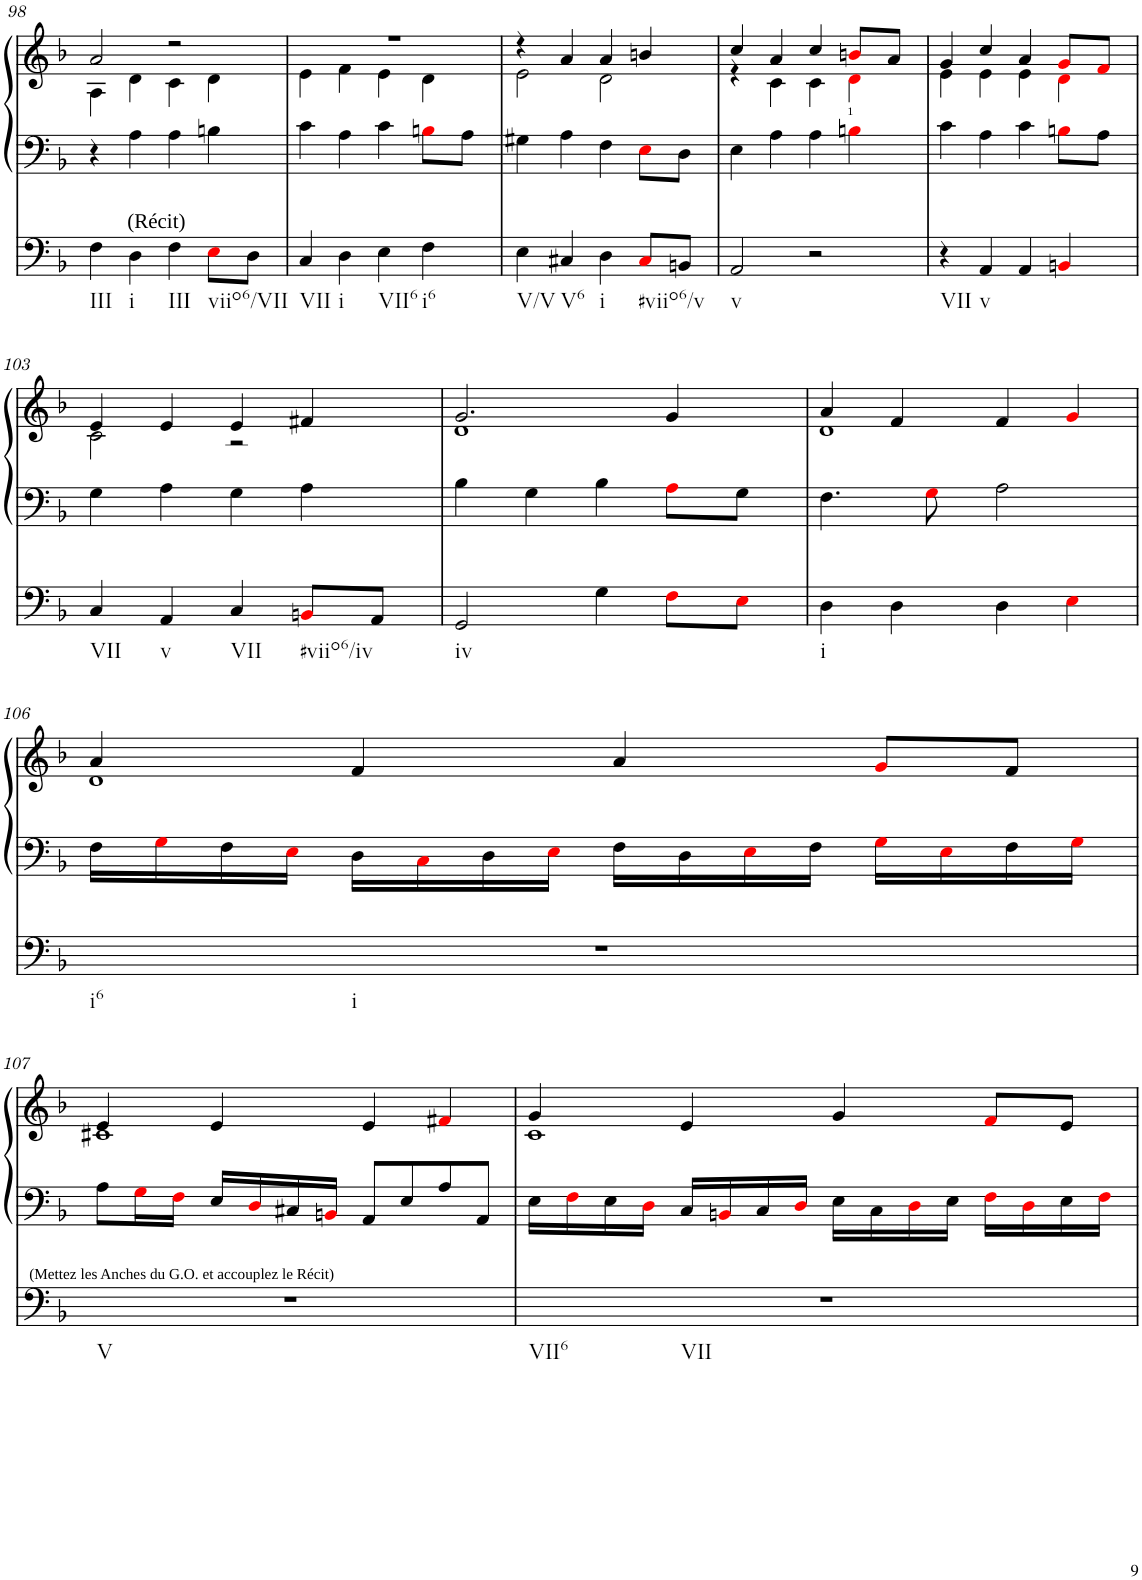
**kern	**kern	**kern
*part2	*part1	*part1
*staff3	*staff2	*staff1
*I"Pedal	*I"linke Hand	*
!!LO:PB:g=z
*clefF4	*clefF4	*clefG2
*k[b-]	*k[b-]	*k[b-]
*M4/4	*M4/4	*M4/4
=98	=98	=98
*	*	*^
!LO:TX:b:t=III	!	!	!
4F\	4r	2a/	4A\
!	!LO:TX:b:t=(Récit)	!	!
!LO:TX:b:t=i	!	!	!
4D\	4A\	.	4d\
!LO:TX:b:t=III	!	!	!
4F\	4A\	2r	4c\
!LO:TX:b:t=viio6/VII	!	!	!
8Ei\L	4Bn\	.	4d\
8D\J	.	.	.
=99	=99	=99	=99
!LO:TX:b:t=VII	!	!	!
4C/	4c\	1r	4e\
!LO:TX:b:t=i	!	!	!
4D\	4A\	.	4f\
!LO:TX:b:t=VII6	!	!	!
4E\	4c\	.	4e\
!LO:TX:b:t=i6	!	!	!
4F\	8Bni\L	.	4d\
.	8A\J	.	.
=100	=100	=100	=100
!LO:TX:b:t=V/V	!	!	!
4E\	4G#X\	4r	2e\
!LO:TX:b:t=V6	!	!	!
4C#X/	4A\	4a/	.
!LO:TX:b:t=i	!	!	!
4D\	4F\	4a/	2d\
!LO:TX:b:t=#viio6/v	!	!	!
8C#i/L	8Ei\L	4bn/	.
8BBn/J	8D\J	.	.
=101	=101	=101	=101
!LO:TX:b:t=v	!	!	!
2AA/	4E\	4cc/	4r
.	4A\	4a/	4c\
2r	4A\	4cc/	4c\
!	!	!LO:TX:b:t=1	!
.	4Bni\	8bni/L	4di\
.	.	8a/J	.
=102	=102	=102	=102
!LO:TX:b:t=VII	!	!	!
4r	4c\	4g/	4e\
!LO:TX:b:t=v	!	!	!
4AA/	4A\	4cc/	4e\
4AA/	4c\	4a/	4e\
4BBni/	8Bni\L	8gi/L	4di\
.	8A\J	8fi/J	.
!!LO:LB:g=z	!!
=103	=103	=103	=103
!LO:TX:b:t=VII	!	!	!
4C/	4G\	4e/	2c\
!LO:TX:b:t=v	!	!	!
4AA/	4A\	4e/	.
!LO:TX:b:t=VII	!	!	!
4C/	4G\	4e/	2r
!LO:TX:b:t=#viio6/iv	!	!	!
8BBni/L	4A\	4f#X/	.
8AA/J	.	.	.
=104	=104	=104	=104
!LO:TX:b:t=iv	!	!	!
2GG/	4B-\	2.g/	1d
.	4G\	.	.
4G\	4B-\	.	.
8Fi\L	8Ai\L	4g/	.
8Ei\J	8G\J	.	.
=105	=105	=105	=105
!LO:TX:b:t=i	!	!	!
4D\	4.F\	4a/	1d
4D\	.	4f/	.
.	8Gi\	.	.
4D\	2A\	4f/	.
4Ei\	.	4gi/	.
!!LO:LB:g=z	!!
=106	=106	=106	=106
!LO:TX:b:t=i6	!	!	!
!LO:TX:b:t=i	!	!	!
1r	16F\LL	4a/	1d
.	16Gi\	.	.
.	16F\	.	.
.	16Ei\JJ	.	.
.	16D\LL	4f/	.
.	16Ci\	.	.
.	16D\	.	.
.	16Ei\JJ	.	.
.	16F\LL	4a/	.
.	16D\	.	.
.	16Ei\	.	.
.	16F\JJ	.	.
.	16Gi\LL	8gi/L	.
.	16Ei\	.	.
.	16F\	8f/J	.
.	16Gi\JJ	.	.
!!LO:LB:g=z	!!
=107	=107	=107	=107
!	!LO:TX:b:t=(Mettez les Anches du G.O. et accouplez le Récit)	!	!
!LO:TX:b:t=V	!	!	!
1r	8A\L	4e/	1c#X
.	16Gi\L	.	.
.	16Fi\JJ	.	.
.	16E/LL	4e/	.
.	16Di/	.	.
.	16C#X/	.	.
.	16BBni/JJ	.	.
.	8AA/L	4e/	.
.	8E/	.	.
.	8A/	4f#Xi/	.
.	8AA/J	.	.
=108	=108	=108	=108
!LO:TX:b:t=VII6	!	!	!
!LO:TX:b:t=VII	!	!	!
1r	16E\LL	4g/	1c
.	16Fi\	.	.
.	16E\	.	.
.	16Di\JJ	.	.
.	16C/LL	4e/	.
.	16BBni/	.	.
.	16C/	.	.
.	16Di/JJ	.	.
.	16E\LL	4g/	.
.	16C\	.	.
.	16Di\	.	.
.	16E\JJ	.	.
.	16Fi\LL	8fi/L	.
.	16Di\	.	.
.	16E\	8e/J	.
.	16Fi\JJ	.	.
*	*	*v	*v
=	=	=
*-	*-	*-
